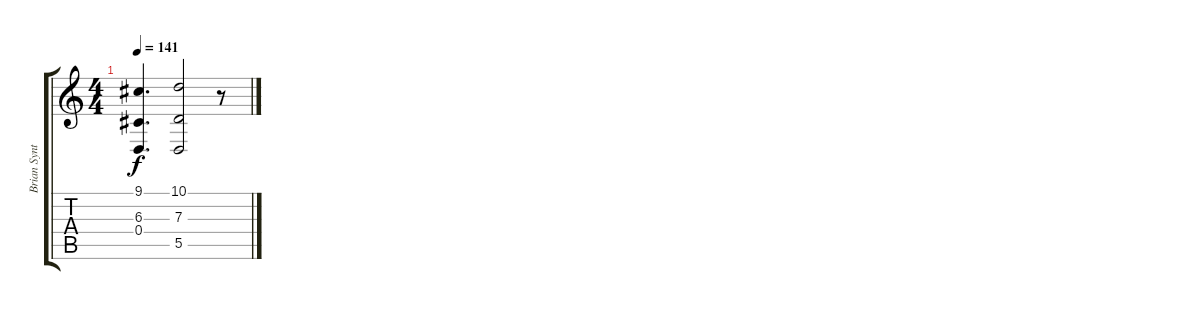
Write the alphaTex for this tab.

\track ("Brian Synth" "Brian Synt") {instrument lead1square}
\staff {score tabs}
\tuning (E4 B3 G3 D3 A2 E2) {hide}
\ts (4 4)
\tempo 141
\clef g2
\ks c
(9.1{t} 6.3{t} 0.4).4{d dy f} (10.1 7.3 5.5).2 r.8
